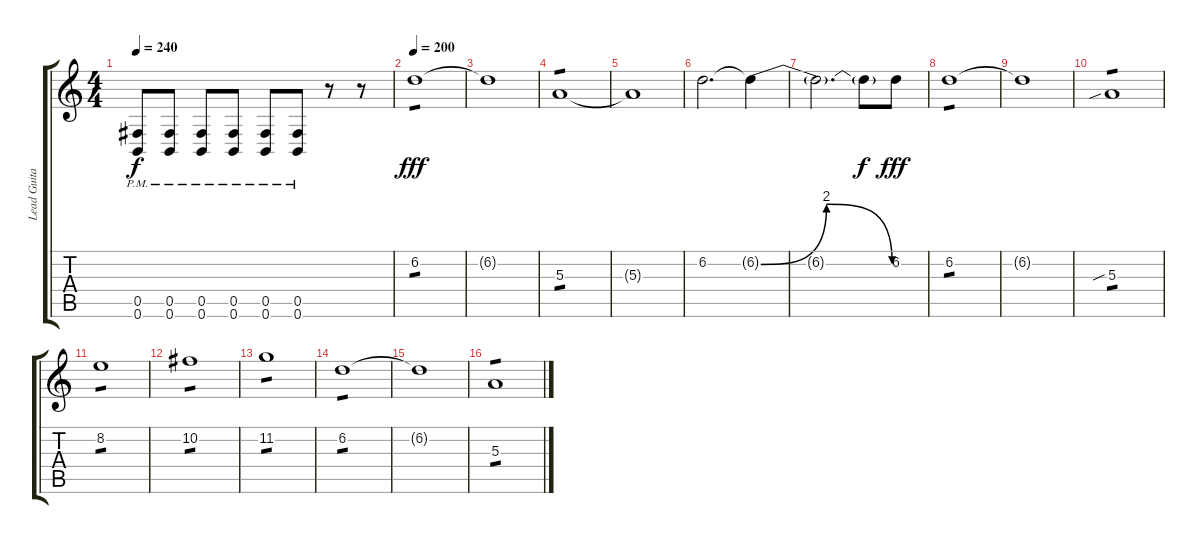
\track ("Lead Guitar" "Lead Guita") {instrument distortionguitar}
\staff {score tabs}
\tuning (Db4 Ab3 E3 B2 Gb2 B1) {hide}
\ts (4 4)
\tempo 240
\clef g2
\ks c
(0.5{pm} 0.6{pm}).8{dy f} (0.5{pm} 0.6{pm}).8 (0.5{pm} 0.6{pm}).8 (0.5{pm} 0.6{pm}).8 (0.5{pm} 0.6{pm}).8 (0.5{pm} 0.6{pm}).8 r.8 r.8 |
\tempo 200
6.2.1{tp 1 dy fff volume 16 balance 8} |
6.2{t}.1 |
5.3.1{tp 1} |
5.3{t}.1 |
6.2.2{d} 6.2{be (bendrelease 0 0 30 8 30 8 60 0) t}.4 |
6.2{t}.2{d} 6.2{t}.8{dy f} 6.2.8{dy fff} |
6.2.1{tp 1} |
6.2{t}.1 |
5.3{sib}.1{tp 1} |
8.2.1{tp 1} |
10.2.1{tp 1} |
11.2.1{tp 1} |
6.2.1{tp 1} |
6.2{t}.1 |
5.3.1{tp 1}
